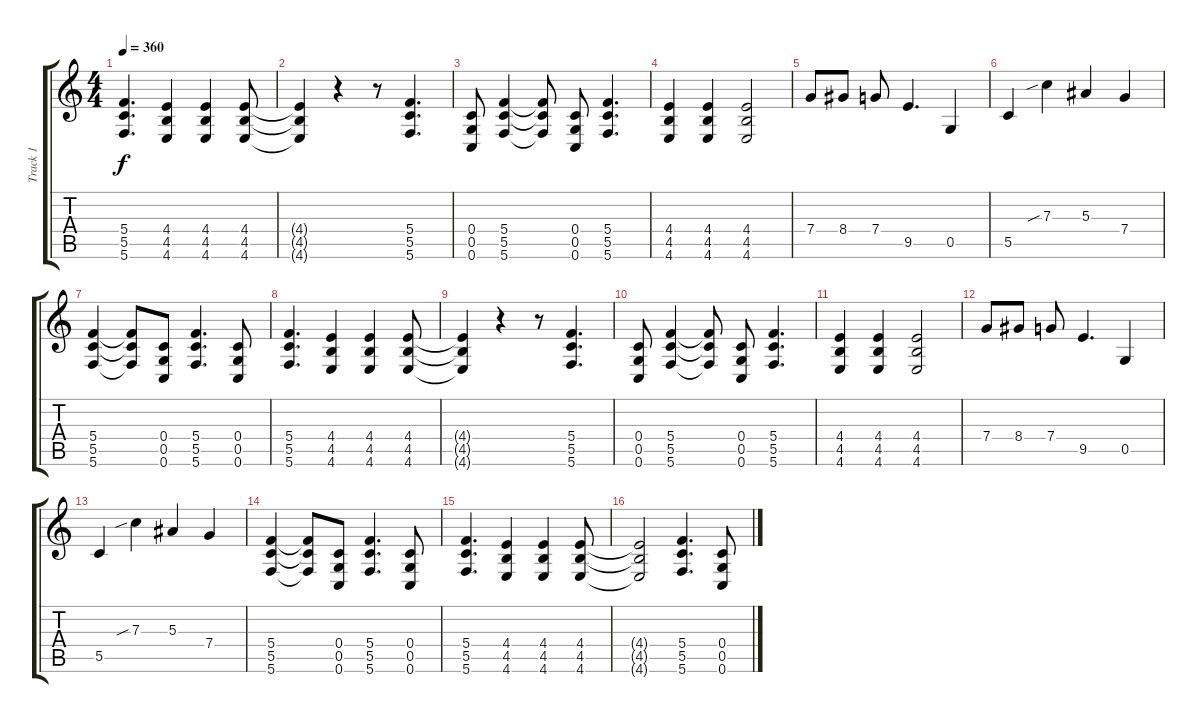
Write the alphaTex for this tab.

\track ("Track 1" "Track 1") {instrument overdrivenguitar}
\staff {score tabs}
\tuning (D4 A3 F3 C3 G2 C2) {hide}
\ts (4 4)
\tempo 360
\clef g2
\ks c
(5.4 5.5 5.6).4{d dy f} (4.4 4.5 4.6).4 (4.4 4.5 4.6).4 (4.4 4.5 4.6).8 |
(4.4{t} 4.5{t} 4.6{t}).4 r.4 r.8 (5.4 5.5 5.6).4{d} |
(0.4 0.5 0.6).8 (5.4 5.5 5.6).4 (5.4{t} 5.5{t} 5.6{t}).8 (0.4 0.5 0.6).8 (5.4 5.5 5.6).4{d} |
(4.4 4.5 4.6).4 (4.4 4.5 4.6).4 (4.4 4.5 4.6).2 |
7.4.8 8.4.8 7.4.8 9.5.4{d} 0.5.4 |
5.5.4 7.3{sib}.4 5.3.4 7.4.4 |
(5.4 5.5 5.6).4 (5.4{t} 5.5{t} 5.6{t}).8 (0.4 0.5 0.6).8 (5.4 5.5 5.6).4{d} (0.4 0.5 0.6).8 |
(5.4 5.5 5.6).4{d} (4.4 4.5 4.6).4 (4.4 4.5 4.6).4 (4.4 4.5 4.6).8 |
(4.4{t} 4.5{t} 4.6{t}).4 r.4 r.8 (5.4 5.5 5.6).4{d} |
(0.4 0.5 0.6).8 (5.4 5.5 5.6).4 (5.4{t} 5.5{t} 5.6{t}).8 (0.4 0.5 0.6).8 (5.4 5.5 5.6).4{d} |
(4.4 4.5 4.6).4 (4.4 4.5 4.6).4 (4.4 4.5 4.6).2 |
7.4.8 8.4.8 7.4.8 9.5.4{d} 0.5.4 |
5.5.4 7.3{sib}.4 5.3.4 7.4.4 |
(5.4 5.5 5.6).4 (5.4{t} 5.5{t} 5.6{t}).8 (0.4 0.5 0.6).8 (5.4 5.5 5.6).4{d} (0.4 0.5 0.6).8 |
(5.4 5.5 5.6).4{d} (4.4 4.5 4.6).4 (4.4 4.5 4.6).4 (4.4 4.5 4.6).8 |
(4.4{t} 4.5{t} 4.6{t}).2 (5.4 5.5 5.6).4{d} (0.4 0.5 0.6).8
